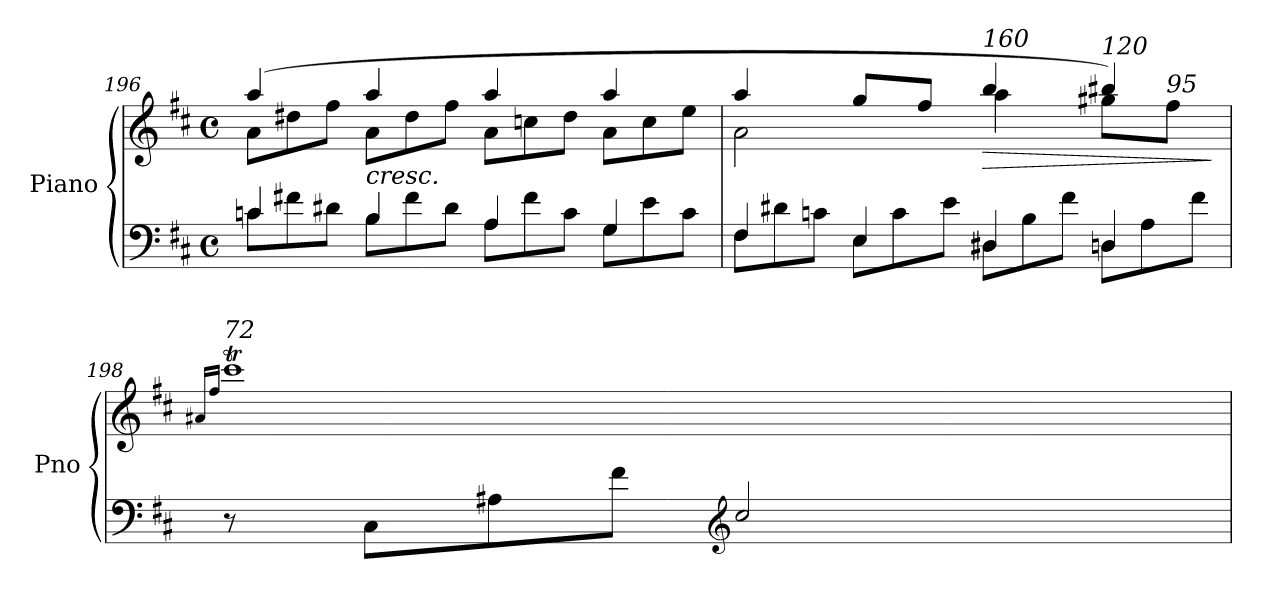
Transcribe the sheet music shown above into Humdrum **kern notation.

**kern	**kern	**dynam
*part1	*part1	*part1
*staff2	*staff1	*staff1/2
*I"Piano	*	*
*I'Pno	*	*
!!LO:PB:g=z
*clefF4	*clefG2	*
*k[f#c#]	*k[f#c#]	*
*M4/4	*M4/4	*
*met(c)	*met(c)	*
=196	=196	=196
*^	*^	*
*	*Xtuplet	*	*Xtuplet	*
4cn/	12c\L	(>4aa/	12a\L	.
.	12f#X\	.	12dd#X\	.
.	12d#X\J	.	12ff#\J	.
!	!	!LO:TX:b:i:t=cresc.	!	!
4B/	12B\L	4aa/	12a\L	.
.	12f#\	.	12dd#\	.
.	12d#\J	.	12ff#\J	.
4A/	12A\L	4aa/	12a\L	.
.	12f#\	.	12ccn\	.
.	12c\J	.	12dd#\J	.
4G/	12G\L	4aa/	12a\L	.
.	12e\	.	12cc\	.
.	12c\J	.	12ee\J	.
=197	=197	=197	=197	=197
4F#/	12F#\L	4aa/	2a\	.
.	12d#X\	.	.	.
.	12cn\J	.	.	.
4E/	12E\L	8gg/L	.	.
.	12c\	.	.	.
.	.	8ff#/J	.	.
.	12e\J	.	.	.
!	!	!LO:TX:a:i:t=160	!	!
!	!	!	!	!LO:HP:b
4D#X/	12D#\L	4bb/	4aa\	>
.	12B\	.	.	.
.	12f#\J	.	.	.
!	!	!LO:TX:a:i:t=120	!	!
4Dn/	12D\L	4bb#X/)	8gg#X\L	.
.	12A\	.	.	.
!	!	!	!LO:TX:a:i:t=95	!
.	.	.	8ff#\J	.
.	12f#\J	.	.	.
*v	*v	*	*	*
*	*v	*v	*
.	.	]
!!LO:LB:g=z
=198	=198	=198
.	16qa#X/LL	.
.	16qff#/JJ	.
*	*^	*
!	!LO:TX:a:i:t=72	!	!
!	!	!	!LO:DY:b
!	!	!	!LO:DY:n=1:b
8r	1ccc#t	48a#!yy	p other-dynamics
.	.	48ff#!yy	.
.	.	48ccc#!yy	.
.	.	48ddd#X!yy	.
.	.	48ccc#!yy	.
.	.	48ddd#!yy	.
8C#\L	.	48ccc#!yy	.
.	.	48ddd#!yy	.
.	.	48ccc#!yy	.
.	.	48ddd#!yy	.
.	.	48ccc#!yy	.
.	.	48ddd#!yy	.
8A#X\	.	48ccc#!yy	.
.	.	48ddd#!yy	.
.	.	48ccc#!yy	.
.	.	48ddd#!yy	.
.	.	48ccc#!yy	.
.	.	48ddd#!yy	.
8f#\J	.	48ccc#!yy	.
.	.	48ddd#!yy	.
.	.	48ccc#!yy	.
.	.	48ddd#!yy	.
.	.	48ccc#!yy	.
.	.	48ddd#!yy	.
*clefG2	*	*	*
2cc#/	.	48ccc#!yy	.
.	.	48ddd#!yy	.
.	.	48ccc#!yy	.
.	.	48ddd#!yy	.
.	.	48ccc#!yy	.
.	.	48ddd#!yy	.
.	.	48ccc#!yy	.
.	.	48ddd#!yy	.
.	.	48ccc#!yy	.
.	.	48ddd#!yy	.
.	.	48ccc#!yy	.
.	.	48ddd#!yy	.
.	.	48ccc#!yy	.
.	.	48ddd#!yy	.
.	.	48ccc#!yy	.
.	.	48ddd#!yy	.
.	.	48ccc#!yy	.
.	.	48ddd#!yy	.
.	.	48ccc#!yy	.
.	.	48ddd#!yy	.
.	.	48ccc#!yy	.
.	.	48ddd#!yy	.
.	.	48ccc#!yy	.
.	.	48ddd#!yy	.
*	*v	*v	*
=	=	=
*-	*-	*-
